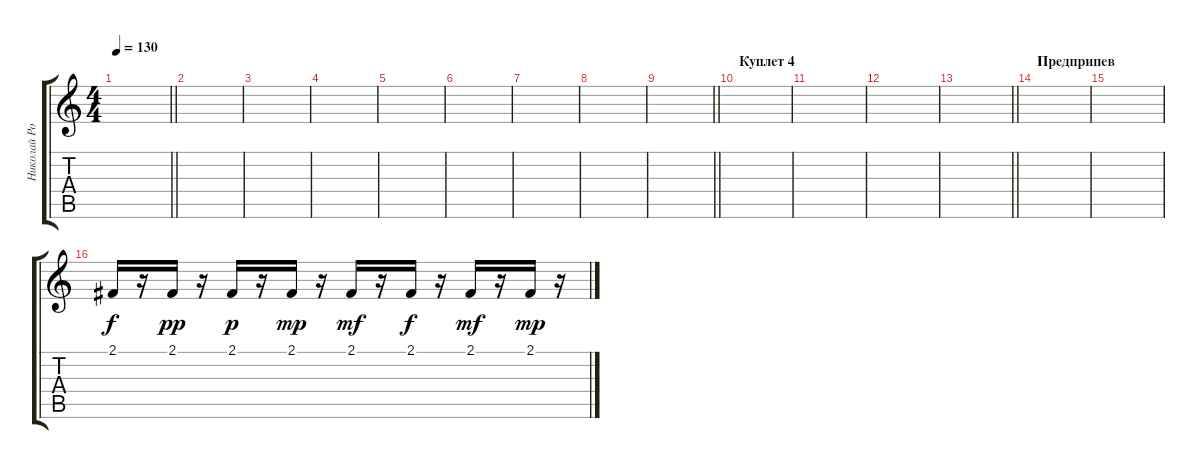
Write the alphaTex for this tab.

\track ("Николай Ростовский (клавишные 2)" "Николай Ро") {instrument lead1square}
\staff {score tabs}
\tuning (E4 B3 G3 D3 A2 E2) {hide}
\ts (4 4)
\tempo 130
\clef g2
\barLineRight lightlight
\ks c
|
|
|
|
|
|
|
|
\barLineRight lightlight
|
\section ("" "Куплет 4")
|
|
|
\barLineRight lightlight
|
\section ("" "Предприпев")
|
|
2.1.16 r.16 2.1.16{dy pp} r.16 2.1.16{dy p} r.16 2.1.16{dy mp} r.16 2.1.16{dy mf} r.16 2.1.16{dy f} r.16 2.1.16{dy mf} r.16 2.1.16{dy mp} r.16
